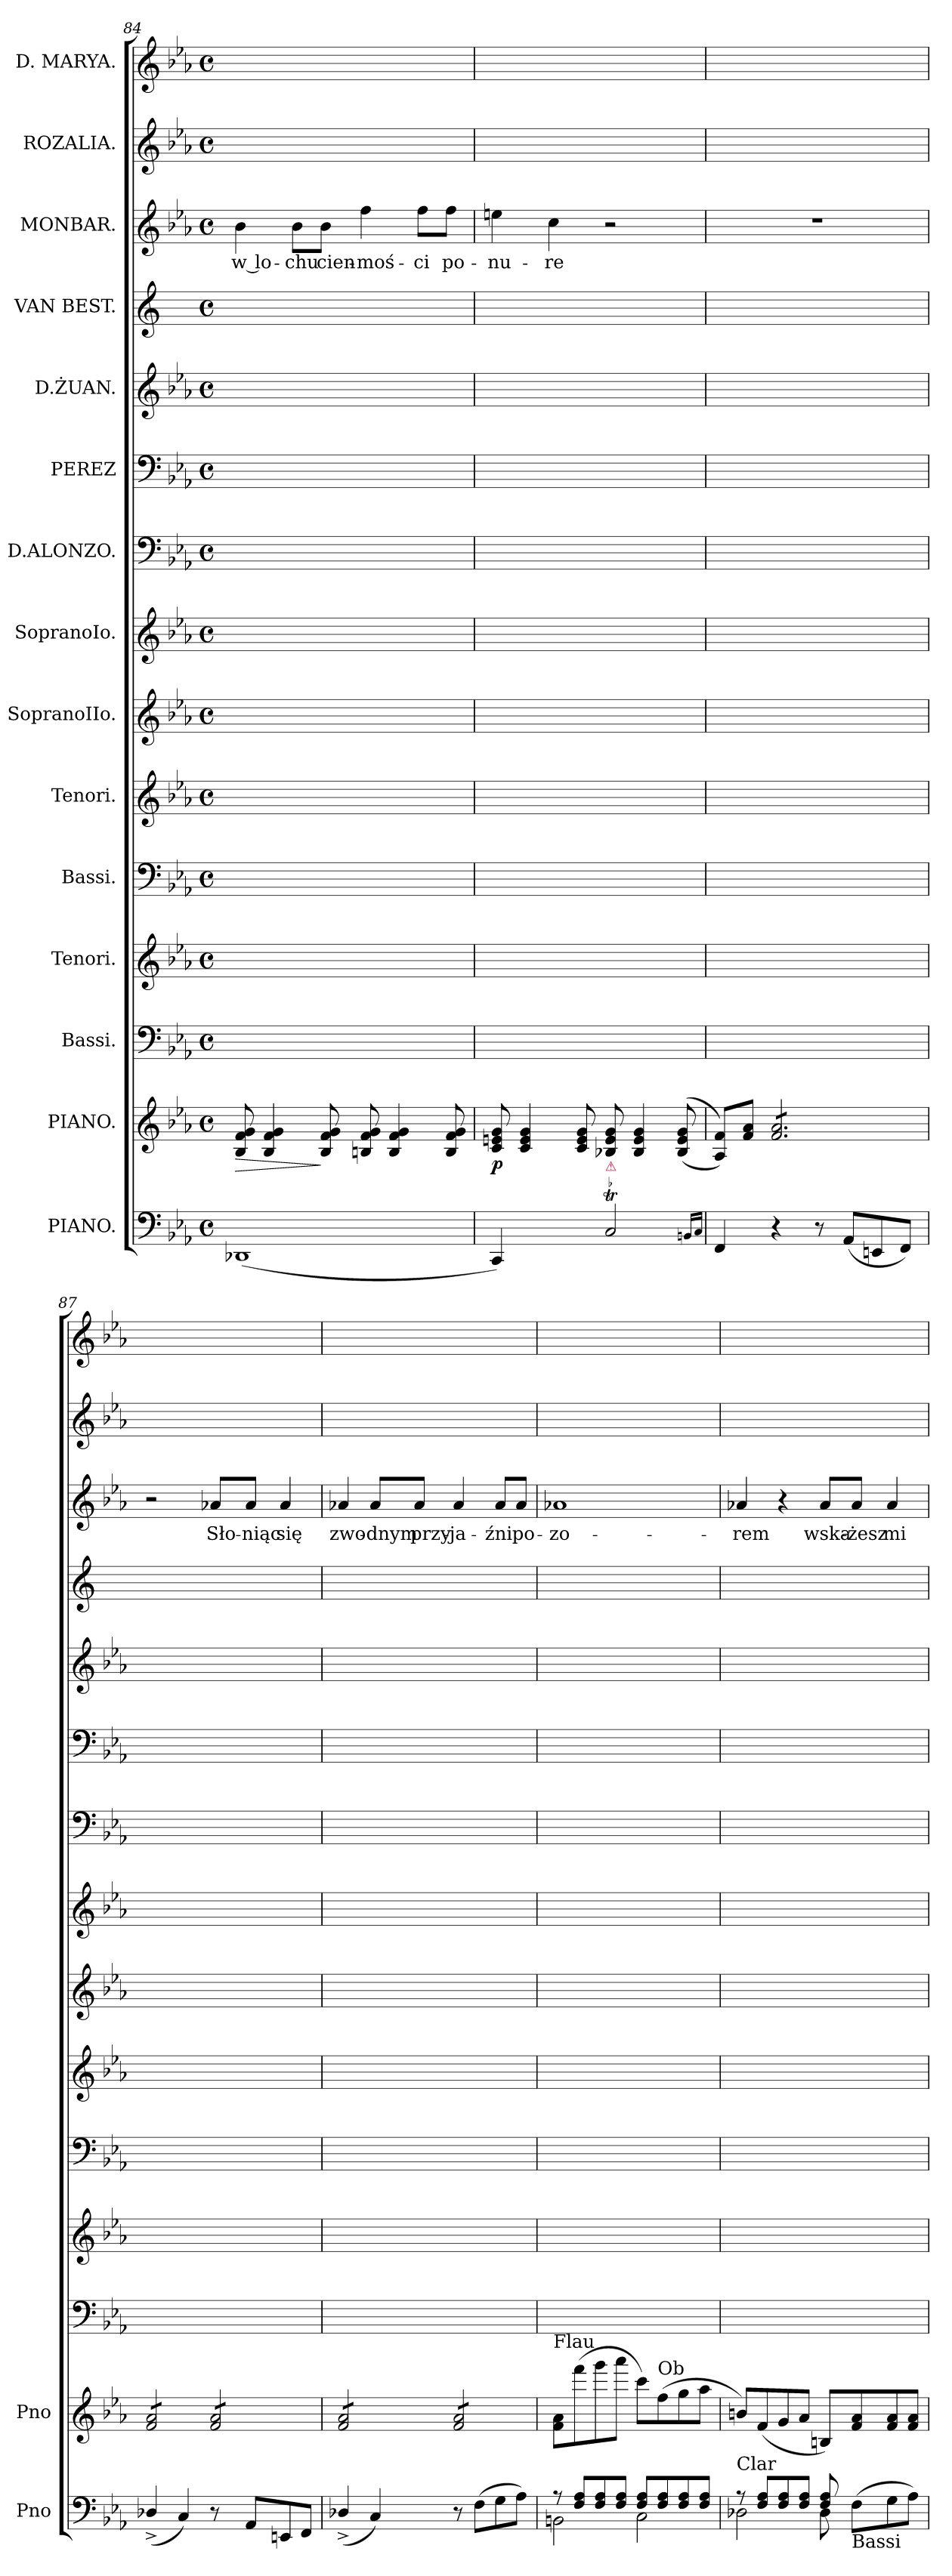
**kern	**kern	**dynam	**kern	**kern	**kern	**kern	**kern	**kern	**kern	**kern	**kern	**kern	**kern	**text	**kern	**kern
*part15	*part14	*part14	*part13	*part12	*part11	*part10	*part9	*part8	*part7	*part6	*part5	*part4	*part3	*part3	*part2	*part1
*staff15	*staff14	*staff14	*staff13	*staff12	*staff11	*staff10	*staff9	*staff8	*staff7	*staff6	*staff5	*staff4	*staff3	*staff3	*staff2	*staff1
*I"PIANO.	*I"PIANO.	*	*I"Bassi.	*I"Tenori.	*I"Bassi.	*I"Tenori.	*I"SopranoIIo.	*I"SopranoIo.	*I"D.ALONZO.	*I"PEREZ	*I"D.ŻUAN.	*I"VAN BEST.	*I"MONBAR.	*	*I"ROZALIA.	*I"D. MARYA.
*I'Pno	*I'Pno	*	*	*	*	*	*	*	*	*	*	*	*	*	*	*
*clefF4	*clefG2	*	*clefF4	*clefG2	*clefF4	*clefG2	*clefG2	*clefG2	*clefF4	*clefF4	*clefG2	*clefG2	*clefG2	*	*clefG2	*clefG2
*	*	*	*	*ITrd8c12	*	*ITrd8c12	*	*	*	*	*ITrd8c12	*ITrd8c12	*ITrd8c12	*	*	*
*k[b-e-a-]	*k[b-e-a-]	*	*k[b-e-a-]	*k[b-e-a-]	*k[b-e-a-]	*k[b-e-a-]	*k[b-e-a-]	*k[b-e-a-]	*k[b-e-a-]	*k[b-e-a-]	*k[b-e-a-]	*k[]	*k[b-e-a-]	*	*k[b-e-a-]	*k[b-e-a-]
*M4/4	*M4/4	*	*M4/4	*M4/4	*M4/4	*M4/4	*M4/4	*M4/4	*M4/4	*M4/4	*M4/4	*M4/4	*M4/4	*	*M4/4	*M4/4
*met(c)	*met(c)	*	*met(c)	*met(c)	*met(c)	*met(c)	*met(c)	*met(c)	*met(c)	*met(c)	*met(c)	*met(c)	*met(c)	*	*met(c)	*met(c)
=84	=84	=84	=84	=84	=84	=84	=84	=84	=84	=84	=84	=84	=84	=84	=84	=84
!	!	!LO:HP:b	!	!	!	!	!	!	!	!	!	!	!	!	!	!
(1DD-X	8B-/ 8f/ 8g/	>	1ryy	1ryy	1ryy	1ryy	1ryy	1ryy	1ryy	1ryy	1ryy	1ryy	4B-\	w lo-	1ryy	1ryy
.	4B-/ 4f/ 4g/	.	.	.	.	.	.	.	.	.	.	.	.	.	.	.
.	.	.	.	.	.	.	.	.	.	.	.	.	8B-\L	-chu	.	.
.	8B-/ 8f/ 8g/	]	.	.	.	.	.	.	.	.	.	.	8B-\J	cien-	.	.
.	8Bn/ 8f/ 8g/	.	.	.	.	.	.	.	.	.	.	.	4f\	-moś-	.	.
.	4B/ 4f/ 4g/	.	.	.	.	.	.	.	.	.	.	.	.	.	.	.
.	.	.	.	.	.	.	.	.	.	.	.	.	8f\L	-ci	.	.
.	8B/ 8f/ 8g/	.	.	.	.	.	.	.	.	.	.	.	8f\J	po-	.	.
=85	=85	=85	=85	=85	=85	=85	=85	=85	=85	=85	=85	=85	=85	=85	=85	=85
4CC/)	8c/ 8en/ 8g/	p	1ryy	1ryy	1ryy	1ryy	1ryy	1ryy	1ryy	1ryy	1ryy	1ryy	4en\	-nu-	1ryy	1ryy
.	4c/ 4e/ 4g/	.	.	.	.	.	.	.	.	.	.	.	.	.	.	.
4ryy	.	.	.	.	.	.	.	.	.	.	.	.	4c\	-re	.	.
.	8c/ 8e/ 8g/	.	.	.	.	.	.	.	.	.	.	.	.	.	.	.
!LO:TX:a:color=crimson:t=⚠	!	!	!	!	!	!	!	!	!	!	!	!	!	!	!	!
!LO:TR:acc=-	!	!	!	!	!	!	!	!	!	!	!	!	!	!	!	!
2Ct/	8B-X/ 8e/ 8g/	.	.	.	.	.	.	.	.	.	.	.	2r	.	.	.
.	4B-/ 4e/ 4g/	.	.	.	.	.	.	.	.	.	.	.	.	.	.	.
.	(<(>8B-/ 8e/ 8g/	.	.	.	.	.	.	.	.	.	.	.	.	.	.	.
16qqBBn/LL	.	.	.	.	.	.	.	.	.	.	.	.	.	.	.	.
16qqC/JJ	.	.	.	.	.	.	.	.	.	.	.	.	.	.	.	.
=86	=86	=86	=86	=86	=86	=86	=86	=86	=86	=86	=86	=86	=86	=86	=86	=86
4FFTTT/	8A-/ 8f/L))	.	1ryy	1ryy	1ryy	1ryy	1ryy	1ryy	1ryy	1ryy	1ryy	1ryy	1r	.	1ryy	1ryy
.	8f/ 8a-/J	.	.	.	.	.	.	.	.	.	.	.	.	.	.	.
*	*tremolo	*	*	*	*	*	*	*	*	*	*	*	*	*	*	*
4r	8f/ 8a-/L	.	.	.	.	.	.	.	.	.	.	.	.	.	.	.
.	8f/ 8a-/	.	.	.	.	.	.	.	.	.	.	.	.	.	.	.
8r	8f/ 8a-/	.	.	.	.	.	.	.	.	.	.	.	.	.	.	.
(8AA-/L	8f/ 8a-/	.	.	.	.	.	.	.	.	.	.	.	.	.	.	.
8EEn/	8f/ 8a-/	.	.	.	.	.	.	.	.	.	.	.	.	.	.	.
8FF/J)	8f/ 8a-/J	.	.	.	.	.	.	.	.	.	.	.	.	.	.	.
=87	=87	=87	=87	=87	=87	=87	=87	=87	=87	=87	=87	=87	=87	=87	=87	=87
(4D-X^>/	8f/ 8a-/L	.	1ryy	1ryy	1ryy	1ryy	1ryy	1ryy	1ryy	1ryy	1ryy	1ryy	2r	.	1ryy	1ryy
.	8f/ 8a-/	.	.	.	.	.	.	.	.	.	.	.	.	.	.	.
4C/)	8f/ 8a-/	.	.	.	.	.	.	.	.	.	.	.	.	.	.	.
.	8f/ 8a-/J	.	.	.	.	.	.	.	.	.	.	.	.	.	.	.
8r	8f/ 8a-/L	.	.	.	.	.	.	.	.	.	.	.	8A-X/L	Sło-	.	.
8AA-/L	8f/ 8a-/	.	.	.	.	.	.	.	.	.	.	.	8A-/J	-niąc	.	.
8EEn/	8f/ 8a-/	.	.	.	.	.	.	.	.	.	.	.	4A-/	się	.	.
8FF/J	8f/ 8a-/J	.	.	.	.	.	.	.	.	.	.	.	.	.	.	.
=88	=88	=88	=88	=88	=88	=88	=88	=88	=88	=88	=88	=88	=88	=88	=88	=88
(4D-X^>/	8f/ 8a-/L	.	1ryy	1ryy	1ryy	1ryy	1ryy	1ryy	1ryy	1ryy	1ryy	1ryy	4A-X/	zwo-	1ryy	1ryy
.	8f/ 8a-/	.	.	.	.	.	.	.	.	.	.	.	.	.	.	.
4C/)	8f/ 8a-/	.	.	.	.	.	.	.	.	.	.	.	8A-/L	-dnym	.	.
.	8f/ 8a-/J	.	.	.	.	.	.	.	.	.	.	.	8A-/J	przy-	.	.
8r	8f/ 8a-/L	.	.	.	.	.	.	.	.	.	.	.	4A-/	-ja-	.	.
(8F\L	8f/ 8a-/	.	.	.	.	.	.	.	.	.	.	.	.	.	.	.
8G\	8f/ 8a-/	.	.	.	.	.	.	.	.	.	.	.	8A-/L	-źni	.	.
8A-\J)	8f/ 8a-/J	.	.	.	.	.	.	.	.	.	.	.	8A-/J	po-	.	.
*	*Xtremolo	*	*	*	*	*	*	*	*	*	*	*	*	*	*	*
=89	=89	=89	=89	=89	=89	=89	=89	=89	=89	=89	=89	=89	=89	=89	=89	=89
*^	*	*	*	*	*	*	*	*	*	*	*	*	*	*	*	*
!	!	!LO:TX:a:t=Flau	!	!	!	!	!	!	!	!	!	!	!	!	!	!	!
8rA	2BBn\	8f\ 8a-\L	.	1ryy	1ryy	1ryy	1ryy	1ryy	1ryy	1ryy	1ryy	1ryy	1ryy	1A-X	-zo-	1ryy	1ryy
8F/ 8A-/L	.	(8fff\	.	.	.	.	.	.	.	.	.	.	.	.	.	.	.
8F/ 8A-/	.	8ggg\	.	.	.	.	.	.	.	.	.	.	.	.	.	.	.
8F/ 8A-/J	.	8aaa-\J	.	.	.	.	.	.	.	.	.	.	.	.	.	.	.
8F/ 8A-/L	2C\	8ccc\L)	.	.	.	.	.	.	.	.	.	.	.	.	.	.	.
!	!	!LO:TX:a:t=Ob	!	!	!	!	!	!	!	!	!	!	!	!	!	!	!
8F/ 8A-/	.	(8ff\	.	.	.	.	.	.	.	.	.	.	.	.	.	.	.
8F/ 8A-/	.	8gg\	.	.	.	.	.	.	.	.	.	.	.	.	.	.	.
8F/ 8A-/J	.	8aa-\J	.	.	.	.	.	.	.	.	.	.	.	.	.	.	.
=90	=90	=90	=90	=90	=90	=90	=90	=90	=90	=90	=90	=90	=90	=90	=90	=90	=90
!LO:TX:a:t=Clar	!	!	!	!	!	!	!	!	!	!	!	!	!	!	!	!	!
8r	2D-X\	8bn/L)	.	1ryy	1ryy	1ryy	1ryy	1ryy	1ryy	1ryy	1ryy	1ryy	1ryy	4A-X/	-rem	1ryy	1ryy
8F/ 8A-/L	.	(8f/	.	.	.	.	.	.	.	.	.	.	.	.	.	.	.
8F/ 8A-/	.	8g/	.	.	.	.	.	.	.	.	.	.	.	4r	.	.	.
8F/ 8A-/J	.	8a-/J	.	.	.	.	.	.	.	.	.	.	.	.	.	.	.
8F/ 8A-/	8D-\	8Bn/L)	.	.	.	.	.	.	.	.	.	.	.	8A-/L	wska-	.	.
!LO:TX:b:t=Bassi	!	!	!	!	!	!	!	!	!	!	!	!	!	!	!	!	!
(8F\L	4.ryy	8f/ 8a-/	.	.	.	.	.	.	.	.	.	.	.	8A-/J	-żesz	.	.
8G\	.	8f/ 8a-/	.	.	.	.	.	.	.	.	.	.	.	4A-/	mi	.	.
8A-\J)	.	8f/ 8a-/J	.	.	.	.	.	.	.	.	.	.	.	.	.	.	.
*v	*v	*	*	*	*	*	*	*	*	*	*	*	*	*	*	*	*
=	=	=	=	=	=	=	=	=	=	=	=	=	=	=	=	=
*-	*-	*-	*-	*-	*-	*-	*-	*-	*-	*-	*-	*-	*-	*-	*-	*-
